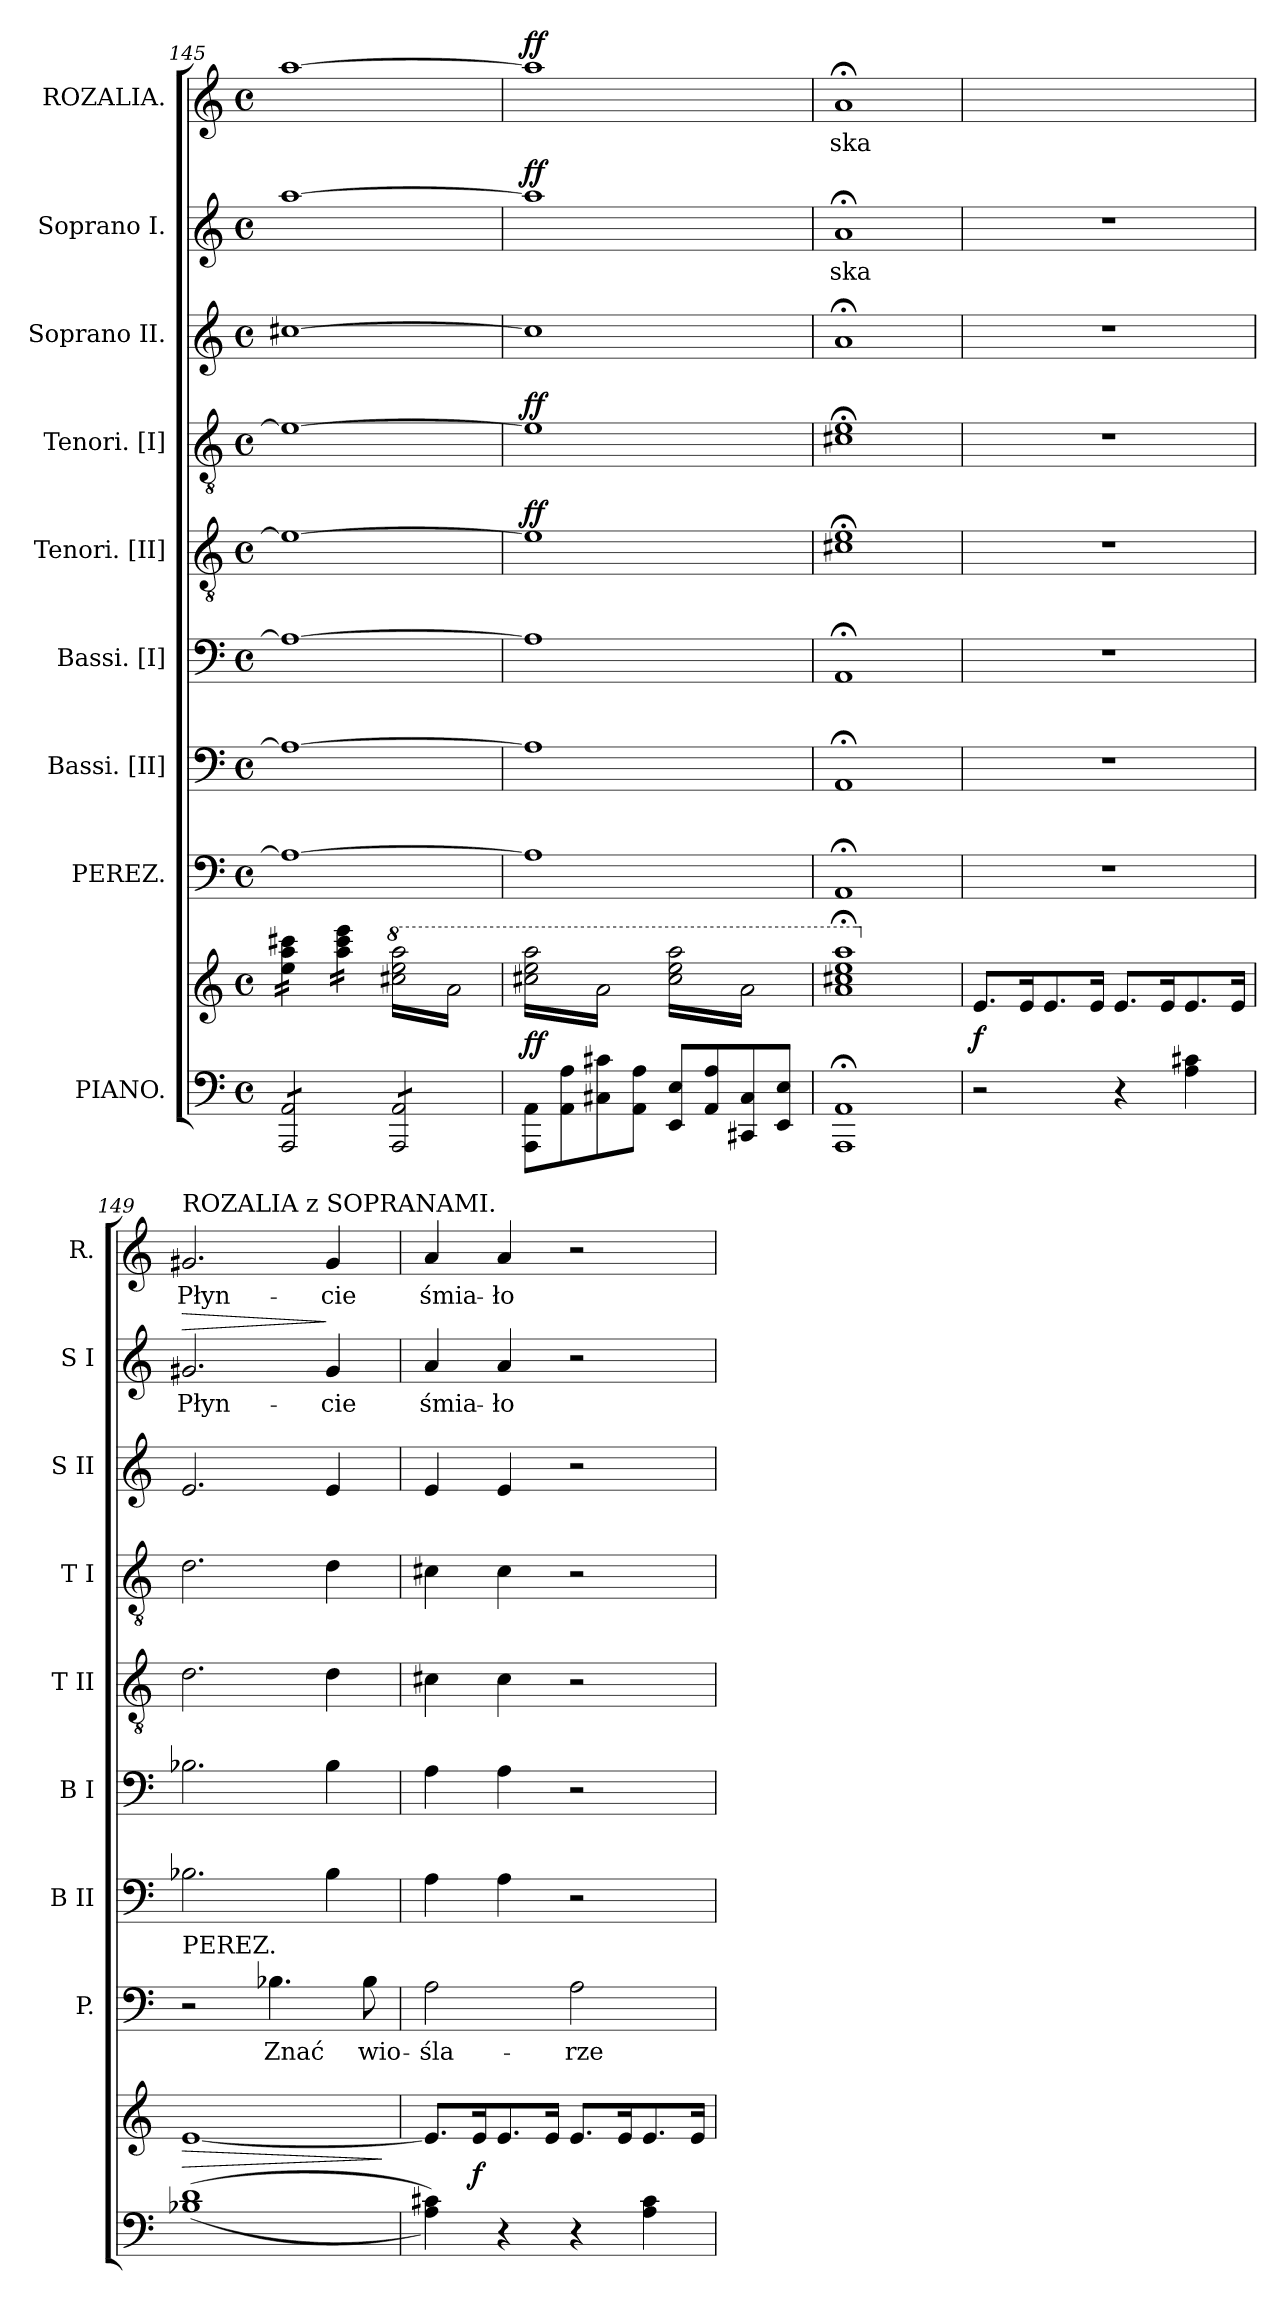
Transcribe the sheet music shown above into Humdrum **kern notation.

**kern	**kern	**dynam	**kern	**text	**kern	**kern	**kern	**dynam	**kern	**dynam	**kern	**kern	**text	**dynam	**kern	**text	**dynam
*part9	*part9	*part9	*part8	*part8	*part7	*part6	*part5	*part5	*part4	*part4	*part3	*part2	*part2	*part2	*part1	*part1	*part1
*staff10	*staff9	*staff9/10	*staff8	*staff8	*staff7	*staff6	*staff5	*staff5	*staff4	*staff4	*staff3	*staff2	*staff2	*staff2	*staff1	*staff1	*staff1
*I"PIANO.	*	*	*I"PEREZ.	*	*I"Bassi. [II]	*I"Bassi. [I]	*I"Tenori. [II]	*	*I"Tenori. [I]	*	*I"Soprano II.	*I"Soprano I.	*	*	*I"ROZALIA.	*	*
*	*	*	*I'P.	*	*I'B II	*I'B I	*I'T II	*	*I'T I	*	*I'S II	*I'S I	*	*	*I'R.	*	*
*clefF4	*clefG2	*	*clefF4	*	*clefF4	*clefF4	*clefGv2	*	*clefGv2	*	*clefG2	*clefG2	*	*	*clefG2	*	*
*k[]	*k[]	*	*k[]	*	*k[]	*k[]	*k[]	*	*k[]	*	*k[]	*k[]	*	*	*k[]	*	*
*C:	*C:	*	*C:	*	*C:	*C:	*C:	*	*C:	*	*C:	*C:	*	*	*C:	*	*
*M4/4	*M4/4	*	*M4/4	*	*M4/4	*M4/4	*M4/4	*	*M4/4	*	*M4/4	*M4/4	*	*	*M4/4	*	*
*met(c)	*met(c)	*	*met(c)	*	*met(c)	*met(c)	*met(c)	*	*met(c)	*	*met(c)	*met(c)	*	*	*met(c)	*	*
=145	=145	=145	=145	=145	=145	=145	=145	=145	=145	=145	=145	=145	=145	=145	=145	=145	=145
*tremolo	*	*	*	*	*	*	*	*	*	*	*	*	*	*	*	*	*
*	*tremolo	*	*	*	*	*	*	*	*	*	*	*	*	*	*	*	*
8AAA/ 8AA/L	16ee\ 16aa\ 16ccc#X\LL	.	1A_	.	1A_	1A_	1e_	.	1e_	.	[1cc#X	[1aa	.	.	[1aa	.	.
.	16ee\ 16aa\ 16ccc#X\	.	.	.	.	.	.	.	.	.	.	.	.	.	.	.	.
8AAA/ 8AA/	16ee\ 16aa\ 16ccc#X\	.	.	.	.	.	.	.	.	.	.	.	.	.	.	.	.
.	16ee\ 16aa\ 16ccc#X\JJ	.	.	.	.	.	.	.	.	.	.	.	.	.	.	.	.
8AAA/ 8AA/	16aa\ 16ccc#\ 16eee\LL	.	.	.	.	.	.	.	.	.	.	.	.	.	.	.	.
.	16aa\ 16ccc#\ 16eee\	.	.	.	.	.	.	.	.	.	.	.	.	.	.	.	.
8AAA/ 8AA/J	16aa\ 16ccc#\ 16eee\	.	.	.	.	.	.	.	.	.	.	.	.	.	.	.	.
.	16aa\ 16ccc#\ 16eee\JJ	.	.	.	.	.	.	.	.	.	.	.	.	.	.	.	.
*	*8va	*	*	*	*	*	*	*	*	*	*	*	*	*	*	*	*
8AAA/ 8AA/L	16ccc#\ 16eee\ 16aaa\LL	.	.	.	.	.	.	.	.	.	.	.	.	.	.	.	.
.	16aa\	.	.	.	.	.	.	.	.	.	.	.	.	.	.	.	.
8AAA/ 8AA/	16ccc#\ 16eee\ 16aaa\	.	.	.	.	.	.	.	.	.	.	.	.	.	.	.	.
.	16aa\	.	.	.	.	.	.	.	.	.	.	.	.	.	.	.	.
8AAA/ 8AA/	16ccc#\ 16eee\ 16aaa\	.	.	.	.	.	.	.	.	.	.	.	.	.	.	.	.
.	16aa\	.	.	.	.	.	.	.	.	.	.	.	.	.	.	.	.
8AAA/ 8AA/J	16ccc#\ 16eee\ 16aaa\	.	.	.	.	.	.	.	.	.	.	.	.	.	.	.	.
*Xtremolo	*	*	*	*	*	*	*	*	*	*	*	*	*	*	*	*	*
.	16aa\JJ	.	.	.	.	.	.	.	.	.	.	.	.	.	.	.	.
=146	=146	=146	=146	=146	=146	=146	=146	=146	=146	=146	=146	=146	=146	=146	=146	=146	=146
!	!	!	!	!	!	!	!	!LO:DY:a	!	!LO:DY:a	!	!	!	!LO:DY:a	!	!	!LO:DY:a
8AAA\ 8AA\L	16ccc#X\ 16eee\ 16aaa\LL	ff	1A]	.	1A]	1A]	1e]	ff	1e]	ff	1cc#]	1aa]	.	ff	1aa]	.	ff
.	16aa\	.	.	.	.	.	.	.	.	.	.	.	.	.	.	.	.
8AA\ 8A\	16ccc#X\ 16eee\ 16aaa\	.	.	.	.	.	.	.	.	.	.	.	.	.	.	.	.
.	16aa\	.	.	.	.	.	.	.	.	.	.	.	.	.	.	.	.
8C#X\ 8c#X\	16ccc#X\ 16eee\ 16aaa\	.	.	.	.	.	.	.	.	.	.	.	.	.	.	.	.
.	16aa\	.	.	.	.	.	.	.	.	.	.	.	.	.	.	.	.
8AA\ 8A\J	16ccc#X\ 16eee\ 16aaa\	.	.	.	.	.	.	.	.	.	.	.	.	.	.	.	.
.	16aa\JJ	.	.	.	.	.	.	.	.	.	.	.	.	.	.	.	.
8EE/ 8E/L	16ccc#\ 16eee\ 16aaa\LL	.	.	.	.	.	.	.	.	.	.	.	.	.	.	.	.
.	16aa\	.	.	.	.	.	.	.	.	.	.	.	.	.	.	.	.
8AA/ 8A/	16ccc#\ 16eee\ 16aaa\	.	.	.	.	.	.	.	.	.	.	.	.	.	.	.	.
.	16aa\	.	.	.	.	.	.	.	.	.	.	.	.	.	.	.	.
8CC#X/ 8C#/	16ccc#\ 16eee\ 16aaa\	.	.	.	.	.	.	.	.	.	.	.	.	.	.	.	.
.	16aa\	.	.	.	.	.	.	.	.	.	.	.	.	.	.	.	.
8EE/ 8E/J	16ccc#\ 16eee\ 16aaa\	.	.	.	.	.	.	.	.	.	.	.	.	.	.	.	.
.	16aa\JJ	.	.	.	.	.	.	.	.	.	.	.	.	.	.	.	.
*	*Xtremolo	*	*	*	*	*	*	*	*	*	*	*	*	*	*	*	*
=147	=147	=147	=147	=147	=147	=147	=147	=147	=147	=147	=147	=147	=147	=147	=147	=147	=147
1AAA;< 1AA;<	1aa;< 1ccc#X;< 1eee;< 1aaa;<	.	1AA;<	.	1AA;<	1AA;<	1c#X;< 1e;<	.	1c#X;< 1e;<	.	1a;<	1a;<	-ska	.	1a;<	-ska	.
.	.	.	.	.	.	.	.	.	.	.	.	.	.	.	.	.	.
.	.	.	.	.	.	.	.	.	.	.	.	.	.	.	.	.	.
.	.	.	.	.	.	.	.	.	.	.	.	.	.	.	.	.	.
=148	=148	=148	=148	=148	=148	=148	=148	=148	=148	=148	=148	=148	=148	=148	=148	=148	=148
*	*X8va	*	*	*	*	*	*	*	*	*	*	*	*	*	*	*	*
2r	8.e/L	f	1r	.	1r	1r	1r	.	1r	.	1r	1r	.	.	1ryy	.	.
.	16e/K	.	.	.	.	.	.	.	.	.	.	.	.	.	.	.	.
.	8.e/	.	.	.	.	.	.	.	.	.	.	.	.	.	.	.	.
.	16e/Jk	.	.	.	.	.	.	.	.	.	.	.	.	.	.	.	.
4r	8.e/L	.	.	.	.	.	.	.	.	.	.	.	.	.	.	.	.
.	16e/K	.	.	.	.	.	.	.	.	.	.	.	.	.	.	.	.
4A\ 4c#X\	8.e/	.	.	.	.	.	.	.	.	.	.	.	.	.	.	.	.
.	16e/Jk	.	.	.	.	.	.	.	.	.	.	.	.	.	.	.	.
=149	=149	=149	=149	=149	=149	=149	=149	=149	=149	=149	=149	=149	=149	=149	=149	=149	=149
!	!	!	!	!	!	!	!	!	!	!	!	!	!	!	!LO:TX:a:t=ROZALIA z SOPRANAMI.	!	!
!	!	!	!LO:TX:a:t=PEREZ.	!	!	!	!	!	!	!	!	!	!	!	!	!	!
!	!	!LO:HP:b	!	!	!	!	!	!	!	!	!	!	!	!LO:HP:a	!	!	!
(<(>1B-X 1d	[1e	>	2r	.	2.B-X\	2.B-X\	2.d\	.	2.d\	.	2.e/	2.g#X/	Płyn-	>	2.g#X/	Płyn-	.
.	.	.	4.B-X\	Znać	.	.	.	.	.	.	.	.	.	.	.	.	.
.	.	.	.	.	4B-\	4B-\	4d\	.	4d\	.	4e/	4g#/	-cie	]	4g#/	-cie	.
.	.	.	8B-\	wio-	.	.	.	.	.	.	.	.	.	.	.	.	.
.	.	]	.	.	.	.	.	.	.	.	.	.	.	.	.	.	.
=150	=150	=150	=150	=150	=150	=150	=150	=150	=150	=150	=150	=150	=150	=150	=150	=150	=150
4A\ 4c#X\))	8.e/L]	.	2A\	-śla-	4A\	4A\	4c#X\	.	4c#X\	.	4e/	4a/	śmia-	.	4a/	śmia-	.
.	16e/K	f	.	.	.	.	.	.	.	.	.	.	.	.	.	.	.
4r	8.e/	.	.	.	4A\	4A\	4c#\	.	4c#\	.	4e/	4a/	-ło	.	4a/	-ło	.
.	16e/Jk	.	.	.	.	.	.	.	.	.	.	.	.	.	.	.	.
4r	8.e/L	.	2A\	-rze	2r	2r	2r	.	2r	.	2r	2r	.	.	2r	.	.
.	16e/K	.	.	.	.	.	.	.	.	.	.	.	.	.	.	.	.
4A\ 4c#\	8.e/	.	.	.	.	.	.	.	.	.	.	.	.	.	.	.	.
.	16e/Jk	.	.	.	.	.	.	.	.	.	.	.	.	.	.	.	.
=	=	=	=	=	=	=	=	=	=	=	=	=	=	=	=	=	=
*-	*-	*-	*-	*-	*-	*-	*-	*-	*-	*-	*-	*-	*-	*-	*-	*-	*-
